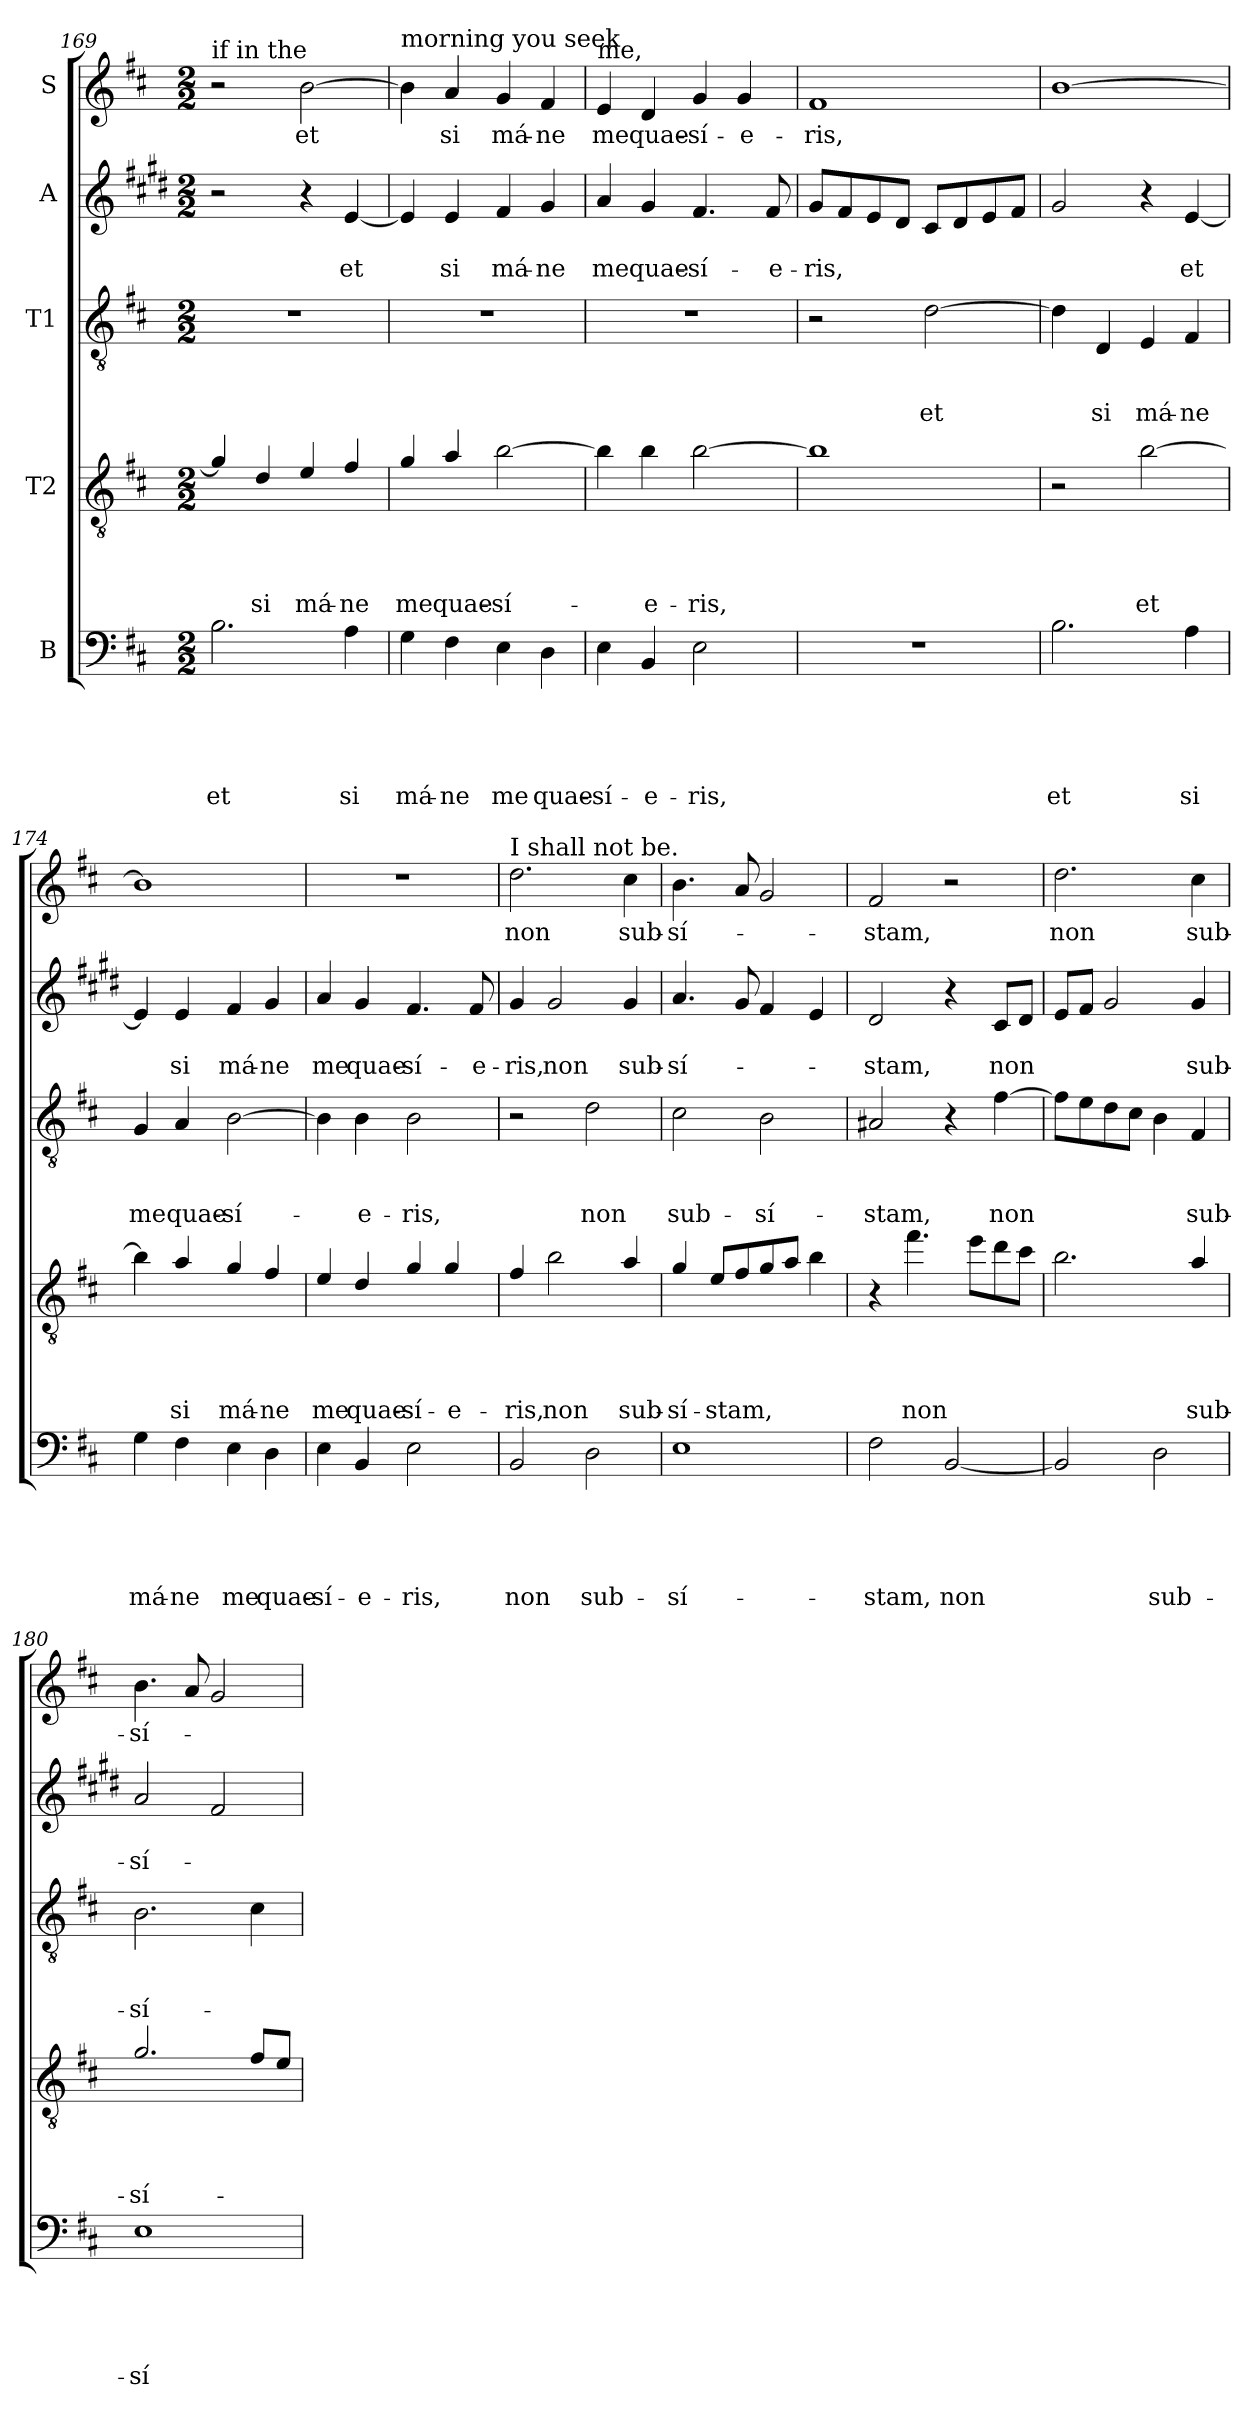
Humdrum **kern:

**kern	**text	**text	**text	**text	**text	**kern	**text	**text	**text	**text	**kern	**text	**text	**text	**kern	**text	**text	**kern	**text
*part5	*part5	*part5	*part5	*part5	*part5	*part4	*part4	*part4	*part4	*part4	*part3	*part3	*part3	*part3	*part2	*part2	*part2	*part1	*part1
*staff5	*staff5	*staff5	*staff5	*staff5	*staff5	*staff4	*staff4	*staff4	*staff4	*staff4	*staff3	*staff3	*staff3	*staff3	*staff2	*staff2	*staff2	*staff1	*staff1
*I"B	*	*	*	*	*	*I"T2	*	*	*	*	*I"T1	*	*	*	*I"A	*	*	*I"S	*
*clefF4	*	*	*	*	*	*clefGv2	*	*	*	*	*clefGv2	*	*	*	*clefG2	*	*	*clefG2	*
*	*	*	*	*	*	*ITrd8c14	*	*	*	*	*	*	*	*	*ITrd1c2	*	*	*	*
*k[f#c#]	*	*	*	*	*	*k[f#c#]	*	*	*	*	*k[f#c#]	*	*	*	*k[f#c#]	*	*	*k[f#c#]	*
*D:	*	*	*	*	*	*D:	*	*	*	*	*D:	*	*	*	*D:	*	*	*D:	*
*M2/2	*	*	*	*	*	*M2/2	*	*	*	*	*M2/2	*	*	*	*M2/2	*	*	*M2/2	*
=169	=169	=169	=169	=169	=169	=169	=169	=169	=169	=169	=169	=169	=169	=169	=169	=169	=169	=169	=169
!	!	!	!	!	!	!	!	!	!	!	!	!	!	!	!	!	!	!LO:TX:a:t=if in the	!
!	!	!	!	!	!LO:LY:b	!	!	!	!	!	!	!	!	!	!	!	!	!	!
2.B\	.	.	.	.	et	4G/]	.	.	.	.	1r	.	.	.	2r	.	.	2r	.
!	!	!	!	!	!	!	!	!	!	!LO:LY:b	!	!	!	!	!	!	!	!	!
.	.	.	.	.	.	4D/	.	.	.	si	.	.	.	.	.	.	.	.	.
!	!	!	!	!	!	!	!	!	!	!LO:LY:b	!	!	!	!	!	!	!	!	!LO:LY:b
.	.	.	.	.	.	4E/	.	.	.	má-	.	.	.	.	4r	.	.	[2b\	et
!	!	!	!	!	!LO:LY:b	!	!	!	!	!LO:LY:b	!	!	!	!	!	!	!LO:LY:b	!	!
4A\	.	.	.	.	si	4F#/	.	.	.	-ne	.	.	.	.	[4d/	.	et	.	.
=170	=170	=170	=170	=170	=170	=170	=170	=170	=170	=170	=170	=170	=170	=170	=170	=170	=170	=170	=170
!	!	!	!	!	!	!	!	!	!	!	!	!	!	!	!	!	!	!LO:TX:a:t=morning you seek	!
!	!	!	!	!	!LO:LY:b	!	!	!	!	!LO:LY:b	!	!	!	!	!	!	!	!	!
4G\	.	.	.	.	má-	4G/	.	.	.	me	1r	.	.	.	4d/]	.	.	4b\]	.
!	!	!	!	!	!LO:LY:b	!	!	!	!	!LO:LY:b	!	!	!	!	!	!	!LO:LY:b	!	!LO:LY:b
4F#\	.	.	.	.	-ne	4A/	.	.	.	quae-	.	.	.	.	4d/	.	si	4a/	si
!	!	!	!	!	!LO:LY:b	!	!	!	!	!LO:LY:b	!	!	!	!	!	!	!LO:LY:b	!	!LO:LY:b
4E\	.	.	.	.	me	[2B\	.	.	.	-sí-	.	.	.	.	4e/	.	má-	4g/	má-
!	!	!	!	!	!LO:LY:b	!	!	!	!	!	!	!	!	!	!	!	!LO:LY:b	!	!LO:LY:b
4D\	.	.	.	.	quae-	.	.	.	.	.	.	.	.	.	4f#/	.	-ne	4f#/	-ne
=171	=171	=171	=171	=171	=171	=171	=171	=171	=171	=171	=171	=171	=171	=171	=171	=171	=171	=171	=171
!	!	!	!	!	!	!	!	!	!	!	!	!	!	!	!	!	!	!LO:TX:a:t=me,	!
!	!	!	!	!	!LO:LY:b	!	!	!	!	!	!	!	!	!	!	!	!LO:LY:b	!	!LO:LY:b
4E\	.	.	.	.	-sí-	4B\]	.	.	.	.	1r	.	.	.	4g/	.	me	4e/	me
!	!	!	!	!	!LO:LY:b	!	!	!	!	!LO:LY:b	!	!	!	!	!	!	!LO:LY:b	!	!LO:LY:b
4BB/	.	.	.	.	-e-	4B\	.	.	.	-e-	.	.	.	.	4f#/	.	quae-	4d/	quae-
!	!	!	!	!	!LO:LY:b	!	!	!	!	!LO:LY:b	!	!	!	!	!	!	!LO:LY:b	!	!LO:LY:b
2E\	.	.	.	.	-ris,	[2B\	.	.	.	-ris,	.	.	.	.	4.e/	.	-sí-	4g/	-sí-
!	!	!	!	!	!	!	!	!	!	!	!	!	!	!	!	!	!	!	!LO:LY:b
.	.	.	.	.	.	.	.	.	.	.	.	.	.	.	.	.	.	4g/	-e-
!	!	!	!	!	!	!	!	!	!	!	!	!	!	!	!	!	!LO:LY:b	!	!
.	.	.	.	.	.	.	.	.	.	.	.	.	.	.	8e/	.	-e-	.	.
!!LO:PB:g=z
=172	=172	=172	=172	=172	=172	=172	=172	=172	=172	=172	=172	=172	=172	=172	=172	=172	=172	=172	=172
!	!	!	!	!	!	!	!	!	!	!	!	!	!	!	!	!	!LO:LY:b	!	!LO:LY:b
1r	.	.	.	.	.	1B]	.	.	.	.	2r	.	.	.	8f#/L	.	-ris,	1f#	-ris,
.	.	.	.	.	.	.	.	.	.	.	.	.	.	.	8e/	.	.	.	.
.	.	.	.	.	.	.	.	.	.	.	.	.	.	.	8d/	.	.	.	.
.	.	.	.	.	.	.	.	.	.	.	.	.	.	.	8c#/J	.	.	.	.
!	!	!	!	!	!	!	!	!	!	!	!	!	!	!LO:LY:b	!	!	!	!	!
.	.	.	.	.	.	.	.	.	.	.	[2d\	.	.	et	8B/L	.	.	.	.
.	.	.	.	.	.	.	.	.	.	.	.	.	.	.	8c#/	.	.	.	.
.	.	.	.	.	.	.	.	.	.	.	.	.	.	.	8d/	.	.	.	.
.	.	.	.	.	.	.	.	.	.	.	.	.	.	.	8e/J	.	.	.	.
=173	=173	=173	=173	=173	=173	=173	=173	=173	=173	=173	=173	=173	=173	=173	=173	=173	=173	=173	=173
!	!	!	!	!	!LO:LY:b	!	!	!	!	!	!	!	!	!	!	!	!	!	!
2.B\	.	.	.	.	et	2r	.	.	.	.	4d\]	.	.	.	2f#/	.	.	[1b	.
!	!	!	!	!	!	!	!	!	!	!	!	!	!	!LO:LY:b	!	!	!	!	!
.	.	.	.	.	.	.	.	.	.	.	4D/	.	.	si	.	.	.	.	.
!	!	!	!	!	!	!	!	!	!	!LO:LY:b	!	!	!	!LO:LY:b	!	!	!	!	!
.	.	.	.	.	.	[2B\	.	.	.	et	4E/	.	.	má-	4r	.	.	.	.
!	!	!	!	!	!LO:LY:b	!	!	!	!	!	!	!	!	!LO:LY:b	!	!	!LO:LY:b	!	!
4A\	.	.	.	.	si	.	.	.	.	.	4F#/	.	.	-ne	[4d/	.	et	.	.
=174	=174	=174	=174	=174	=174	=174	=174	=174	=174	=174	=174	=174	=174	=174	=174	=174	=174	=174	=174
!	!	!	!	!	!LO:LY:b	!	!	!	!	!	!	!	!	!LO:LY:b	!	!	!	!	!
4G\	.	.	.	.	má-	4B\]	.	.	.	.	4G/	.	.	me	4d/]	.	.	1b]	.
!	!	!	!	!	!LO:LY:b	!	!	!	!	!LO:LY:b	!	!	!	!LO:LY:b	!	!	!LO:LY:b	!	!
4F#\	.	.	.	.	-ne	4A/	.	.	.	si	4A/	.	.	quae-	4d/	.	si	.	.
!	!	!	!	!	!LO:LY:b	!	!	!	!	!LO:LY:b	!	!	!	!LO:LY:b	!	!	!LO:LY:b	!	!
4E\	.	.	.	.	me	4G/	.	.	.	má-	[2B\	.	.	-sí-	4e/	.	má-	.	.
!	!	!	!	!	!LO:LY:b	!	!	!	!	!LO:LY:b	!	!	!	!	!	!	!LO:LY:b	!	!
4D\	.	.	.	.	quae-	4F#/	.	.	.	-ne	.	.	.	.	4f#/	.	-ne	.	.
=175	=175	=175	=175	=175	=175	=175	=175	=175	=175	=175	=175	=175	=175	=175	=175	=175	=175	=175	=175
!	!	!	!	!	!LO:LY:b	!	!	!	!	!LO:LY:b	!	!	!	!	!	!	!LO:LY:b	!	!
4E\	.	.	.	.	-sí-	4E/	.	.	.	me	4B\]	.	.	.	4g/	.	me	1r	.
!	!	!	!	!	!LO:LY:b	!	!	!	!	!LO:LY:b	!	!	!	!LO:LY:b	!	!	!LO:LY:b	!	!
4BB/	.	.	.	.	-e-	4D/	.	.	.	quae-	4B\	.	.	-e-	4f#/	.	quae-	.	.
!	!	!	!	!	!LO:LY:b	!	!	!	!	!LO:LY:b	!	!	!	!LO:LY:b	!	!	!LO:LY:b	!	!
2E\	.	.	.	.	-ris,	4G/	.	.	.	-sí-	2B\	.	.	-ris,	4.e/	.	-sí-	.	.
!	!	!	!	!	!	!	!	!	!	!LO:LY:b	!	!	!	!	!	!	!	!	!
.	.	.	.	.	.	4G/	.	.	.	-e-	.	.	.	.	.	.	.	.	.
!	!	!	!	!	!	!	!	!	!	!	!	!	!	!	!	!	!LO:LY:b	!	!
.	.	.	.	.	.	.	.	.	.	.	.	.	.	.	8e/	.	-e-	.	.
=176	=176	=176	=176	=176	=176	=176	=176	=176	=176	=176	=176	=176	=176	=176	=176	=176	=176	=176	=176
!	!	!	!	!	!	!	!	!	!	!	!	!	!	!	!	!	!	!LO:TX:a:t=I shall not be.	!
!	!	!	!	!	!LO:LY:b	!	!	!	!	!LO:LY:b	!	!	!	!	!	!	!LO:LY:b	!	!LO:LY:b
2BB/	.	.	.	.	non	4F#/	.	.	.	-ris,	2r	.	.	.	4f#/	.	-ris,	2.dd\	non
!	!	!	!	!	!	!	!	!	!	!LO:LY:b	!	!	!	!	!	!	!LO:LY:b	!	!
.	.	.	.	.	.	2B\	.	.	.	non	.	.	.	.	2f#/	.	non	.	.
!	!	!	!	!	!LO:LY:b	!	!	!	!	!	!	!	!	!LO:LY:b	!	!	!	!	!
2D\	.	.	.	.	sub-	.	.	.	.	.	2d\	.	.	non	.	.	.	.	.
!	!	!	!	!	!	!	!	!	!	!LO:LY:b	!	!	!	!	!	!	!LO:LY:b	!	!LO:LY:b
.	.	.	.	.	.	4A/	.	.	.	sub-	.	.	.	.	4f#/	.	sub-	4cc#\	sub-
!!LO:LB:g=z
=177	=177	=177	=177	=177	=177	=177	=177	=177	=177	=177	=177	=177	=177	=177	=177	=177	=177	=177	=177
!	!	!	!	!	!LO:LY:b	!	!	!	!	!LO:LY:b	!	!	!	!LO:LY:b	!	!	!LO:LY:b	!	!LO:LY:b
1E	.	.	.	.	-sí-	4G/	.	.	.	-sí-	2c#\	.	.	sub-	4.g/	.	-sí-	4.b\	-sí-
!	!	!	!	!	!	!	!	!	!	!LO:LY:b	!	!	!	!	!	!	!	!	!
.	.	.	.	.	.	8E/L	.	.	.	-stam,	.	.	.	.	.	.	.	.	.
.	.	.	.	.	.	8F#/	.	.	.	.	.	.	.	.	8f#/	.	.	8a/	.
!	!	!	!	!	!	!	!	!	!	!	!	!	!	!LO:LY:b	!	!	!	!	!
.	.	.	.	.	.	8G/	.	.	.	.	2B\	.	.	-sí-	4e/	.	.	2g/	.
.	.	.	.	.	.	8A/J	.	.	.	.	.	.	.	.	.	.	.	.	.
.	.	.	.	.	.	4B\	.	.	.	.	.	.	.	.	4d/	.	.	.	.
=178	=178	=178	=178	=178	=178	=178	=178	=178	=178	=178	=178	=178	=178	=178	=178	=178	=178	=178	=178
!	!	!	!	!	!LO:LY:b	!	!	!	!	!	!	!	!	!LO:LY:b	!	!	!LO:LY:b	!	!LO:LY:b
2F#\	.	.	.	.	-stam,	4r	.	.	.	.	2A#X/	.	.	-stam,	2c#/	.	-stam,	2f#/	-stam,
!	!	!	!	!	!	!	!	!	!	!LO:LY:b	!	!	!	!	!	!	!	!	!
.	.	.	.	.	.	4.f#\	.	.	.	non	.	.	.	.	.	.	.	.	.
!	!	!	!	!	!LO:LY:b	!	!	!	!	!	!	!	!	!	!	!	!	!	!
[2BB/	.	.	.	.	non	.	.	.	.	.	4r	.	.	.	4r	.	.	2r	.
.	.	.	.	.	.	8e\L	.	.	.	.	.	.	.	.	.	.	.	.	.
!	!	!	!	!	!	!	!	!	!	!	!	!	!	!LO:LY:b	!	!	!LO:LY:b	!	!
.	.	.	.	.	.	8d\	.	.	.	.	[4f#\	.	.	non	8B/L	.	non	.	.
.	.	.	.	.	.	8c#\J	.	.	.	.	.	.	.	.	8c#/J	.	.	.	.
=179	=179	=179	=179	=179	=179	=179	=179	=179	=179	=179	=179	=179	=179	=179	=179	=179	=179	=179	=179
!	!	!	!	!	!	!	!	!	!	!	!	!	!	!	!	!	!	!	!LO:LY:b
2BB/]	.	.	.	.	.	2.B\	.	.	.	.	8f#\L]	.	.	.	8d/L	.	.	2.dd\	non
.	.	.	.	.	.	.	.	.	.	.	8e\	.	.	.	8e/J	.	.	.	.
.	.	.	.	.	.	.	.	.	.	.	8d\	.	.	.	2f#/	.	.	.	.
.	.	.	.	.	.	.	.	.	.	.	8c#\J	.	.	.	.	.	.	.	.
!	!	!	!	!	!LO:LY:b	!	!	!	!	!	!	!	!	!	!	!	!	!	!
2D\	.	.	.	.	sub-	.	.	.	.	.	4B\	.	.	.	.	.	.	.	.
!	!	!	!	!	!	!	!	!	!	!LO:LY:b	!	!	!	!LO:LY:b	!	!	!LO:LY:b	!	!LO:LY:b
.	.	.	.	.	.	4A/	.	.	.	sub-	4F#/	.	.	sub-	4f#/	.	sub-	4cc#\	sub-
=180	=180	=180	=180	=180	=180	=180	=180	=180	=180	=180	=180	=180	=180	=180	=180	=180	=180	=180	=180
!	!	!	!	!	!LO:LY:b	!	!	!	!	!LO:LY:b	!	!	!	!LO:LY:b	!	!	!LO:LY:b	!	!LO:LY:b
1E	.	.	.	.	-sí-	2.G/	.	.	.	-sí-	2.B\	.	.	-sí-	2g/	.	-sí-	4.b\	-sí-
.	.	.	.	.	.	.	.	.	.	.	.	.	.	.	.	.	.	8a/	.
.	.	.	.	.	.	.	.	.	.	.	.	.	.	.	2e/	.	.	2g/	.
.	.	.	.	.	.	8F#/L	.	.	.	.	4c#\	.	.	.	.	.	.	.	.
.	.	.	.	.	.	8E/J	.	.	.	.	.	.	.	.	.	.	.	.	.
=	=	=	=	=	=	=	=	=	=	=	=	=	=	=	=	=	=	=	=
*-	*-	*-	*-	*-	*-	*-	*-	*-	*-	*-	*-	*-	*-	*-	*-	*-	*-	*-	*-
